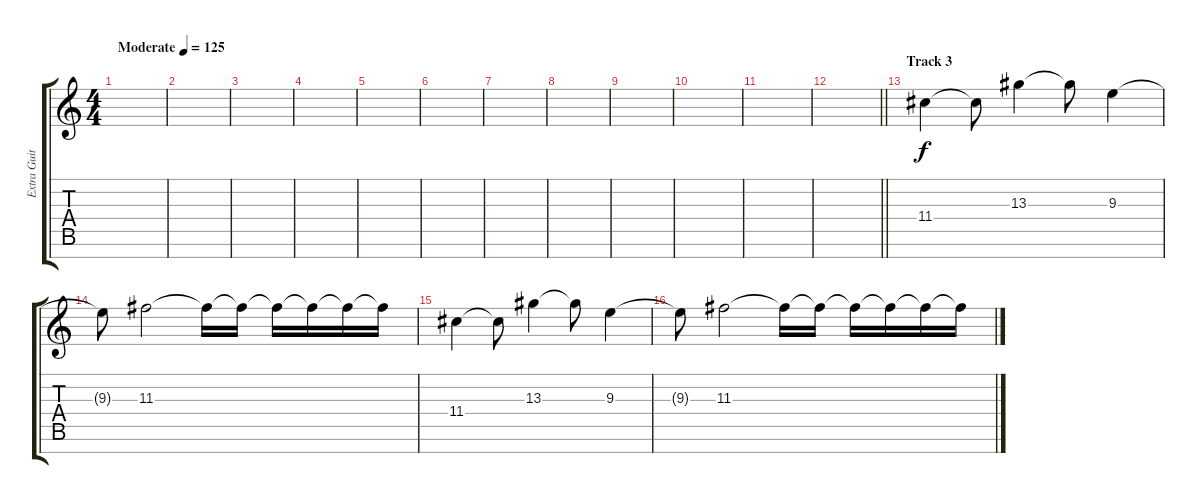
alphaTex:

\track ("Extra Guitar-Distortion Guitar" "Extra Guit") {instrument distortionguitar}
\staff {score tabs}
\tuning (E4 B3 G3 D3 A2 E2 B1) {hide}
\ts (4 4)
\tempo (125 "Moderate")
\clef g2
\ks c
|
|
|
|
|
|
|
|
|
|
|
\barLineRight lightlight
|
\section ("" "Track 3")
11.4.4 11.4{t}.8 13.3.4 13.3{t}.8 9.3.4 |
9.3{t}.8 11.3.2 11.3{t}.16 11.3{t}.16 11.3{t}.16 11.3{t}.16 11.3{t}.16 11.3{t}.16 |
11.4.4 11.4{t}.8 13.3.4 13.3{t}.8 9.3.4 |
9.3{t}.8 11.3.2 11.3{t}.16 11.3{t}.16 11.3{t}.16 11.3{t}.16 11.3{t}.16 11.3{t}.16
